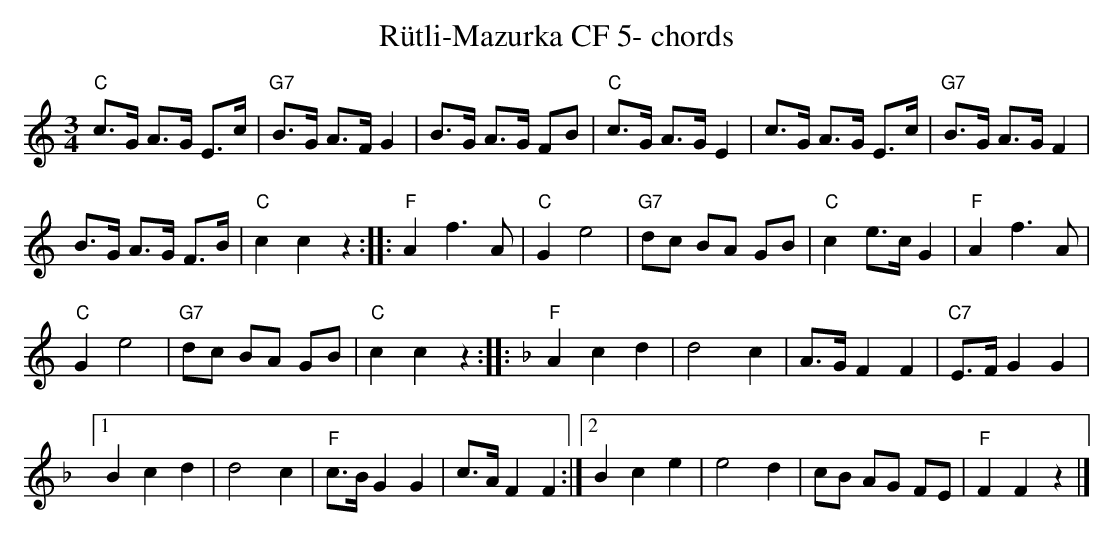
X:1
T:R\"utli-Mazurka CF 5- chords
M:3/4
L:1/8
K:C%%MIDI gchordon
"C"c>G A>G E>c | "G7"B>G A>FG2 | B>G A>G FB | "C"c>G A>GE2 | c>G A>G E>c | "G7"B>G A>G F2 |
B>G A>G F>B | "C"c2c2z2 :: "F"A2f3A | "C"G2e4 | "G7"dc BA GB | "C"c2e>cG2 | "F"A2f3A |
"C"G2e4 | "G7"dc BA GB | "C"c2c2z2 :: [K:F]"F"A2c2d2 | d4c2 | A>GF2F2 | "C7"E>F G2G2 |1
B2c2d2 | d4 c2 | "F"c>BG2G2 | c>A F2F2 :|2 B2c2e2 | e4d2 | cB AG FE | "F"F2F2z2 |]
